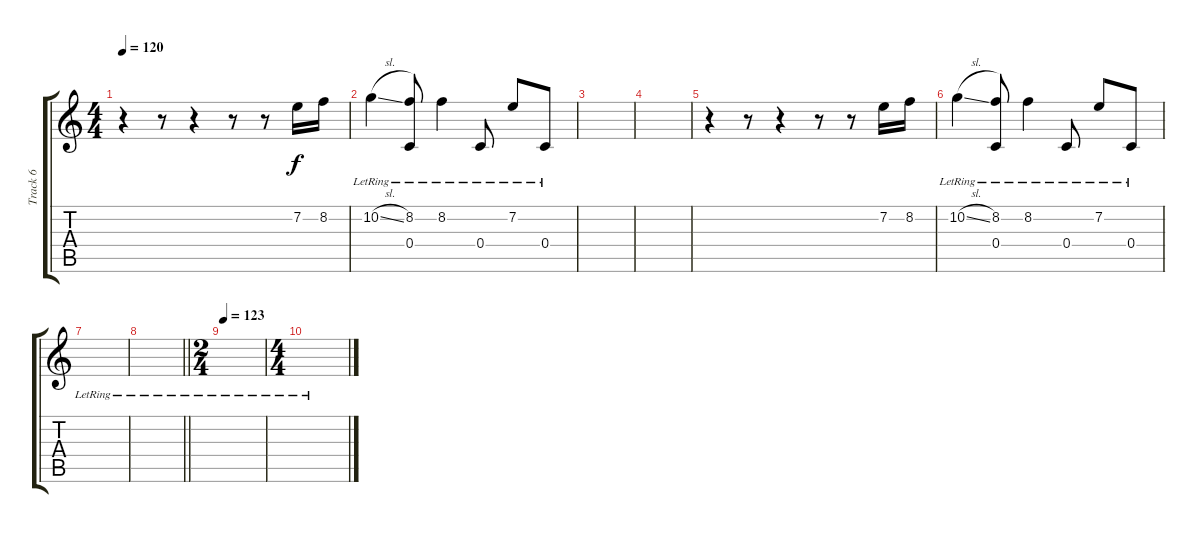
\track ("Track 6" "Track 6") {instrument acousticguitarsteel}
\staff {score tabs}
\tuning (D4 A3 F3 C3 G2 C2) {hide}
\ts (4 4)
\tempo 120
\clef g2
\ks c
r.4{dy f} r.8 r.4 r.8 r.8 7.2.16 8.2.16 |
10.2{sl lr}.4 (8.2{lr} 0.4{lr}).8 8.2{lr}.4 0.4{lr}.8 7.2{lr}.8 0.4{lr}.8 |
|
|
r.4 r.8 r.4 r.8 r.8 7.2.16 8.2.16 |
10.2{sl lr}.4 (8.2{lr} 0.4{lr}).8 8.2{lr}.4 0.4{lr}.8 7.2{lr}.8 0.4{lr}.8 |
|
\barLineRight lightlight
|
\ts (2 4)
\tempo 123
|
\ts (4 4)
